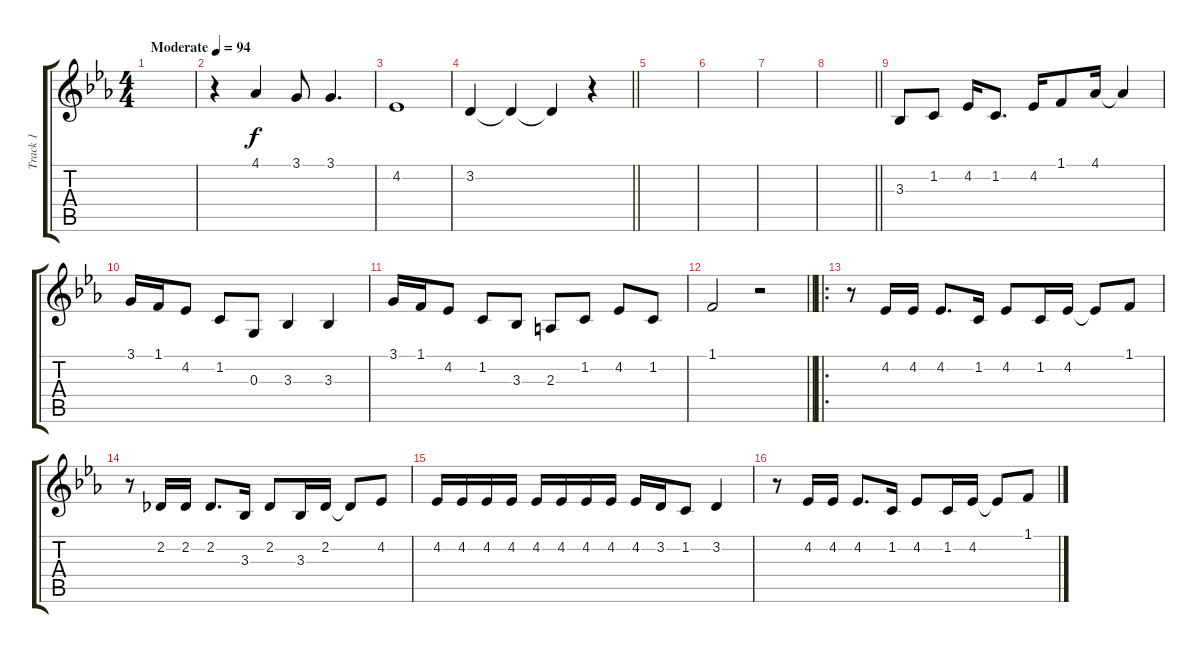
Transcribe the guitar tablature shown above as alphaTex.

\track ("Track 1" "Track 1") {instrument tenorsax}
\staff {score tabs}
\tuning (E4 B3 G3 D3 A2 E2) {hide}
\ts (4 4)
\tempo (94 "Moderate")
\clef g2
\ks eb
|
r.4{balance 0} 4.1.4 3.1.8 3.1.4{d} |
4.2.1 |
\barLineRight lightlight
3.2.4 3.2{t}.4 3.2{t}.4 r.4 |
|
|
|
\barLineRight lightlight
|
3.3.8 1.2.8 4.2.16 1.2.8{d} 4.2.16 1.1.8 4.1.16 4.1{t}.4 |
3.1.16 1.1.16 4.2.8 1.2.8 0.3.8 3.3.4 3.3.4 |
3.1.16 1.1.16 4.2.8 1.2.8 3.3.8 2.3.8 1.2.8 4.2.8 1.2.8 |
\barLineRight lightlight
1.1.2 r.2 |
\ro
r.8 4.2.16 4.2.16 4.2.8{d} 1.2.16 4.2.8 1.2.16 4.2.16 4.2{t}.8 1.1.8 |
r.8 2.2.16 2.2.16 2.2.8{d} 3.3.16 2.2.8 3.3.16 2.2.16 2.2{t}.8 4.2.8 |
4.2.16 4.2.16 4.2.16 4.2.16 4.2.16 4.2.16 4.2.16 4.2.16 4.2.16 3.2.16 1.2.8 3.2.4 |
r.8 4.2.16 4.2.16 4.2.8{d} 1.2.16 4.2.8 1.2.16 4.2.16 4.2{t}.8 1.1.8
